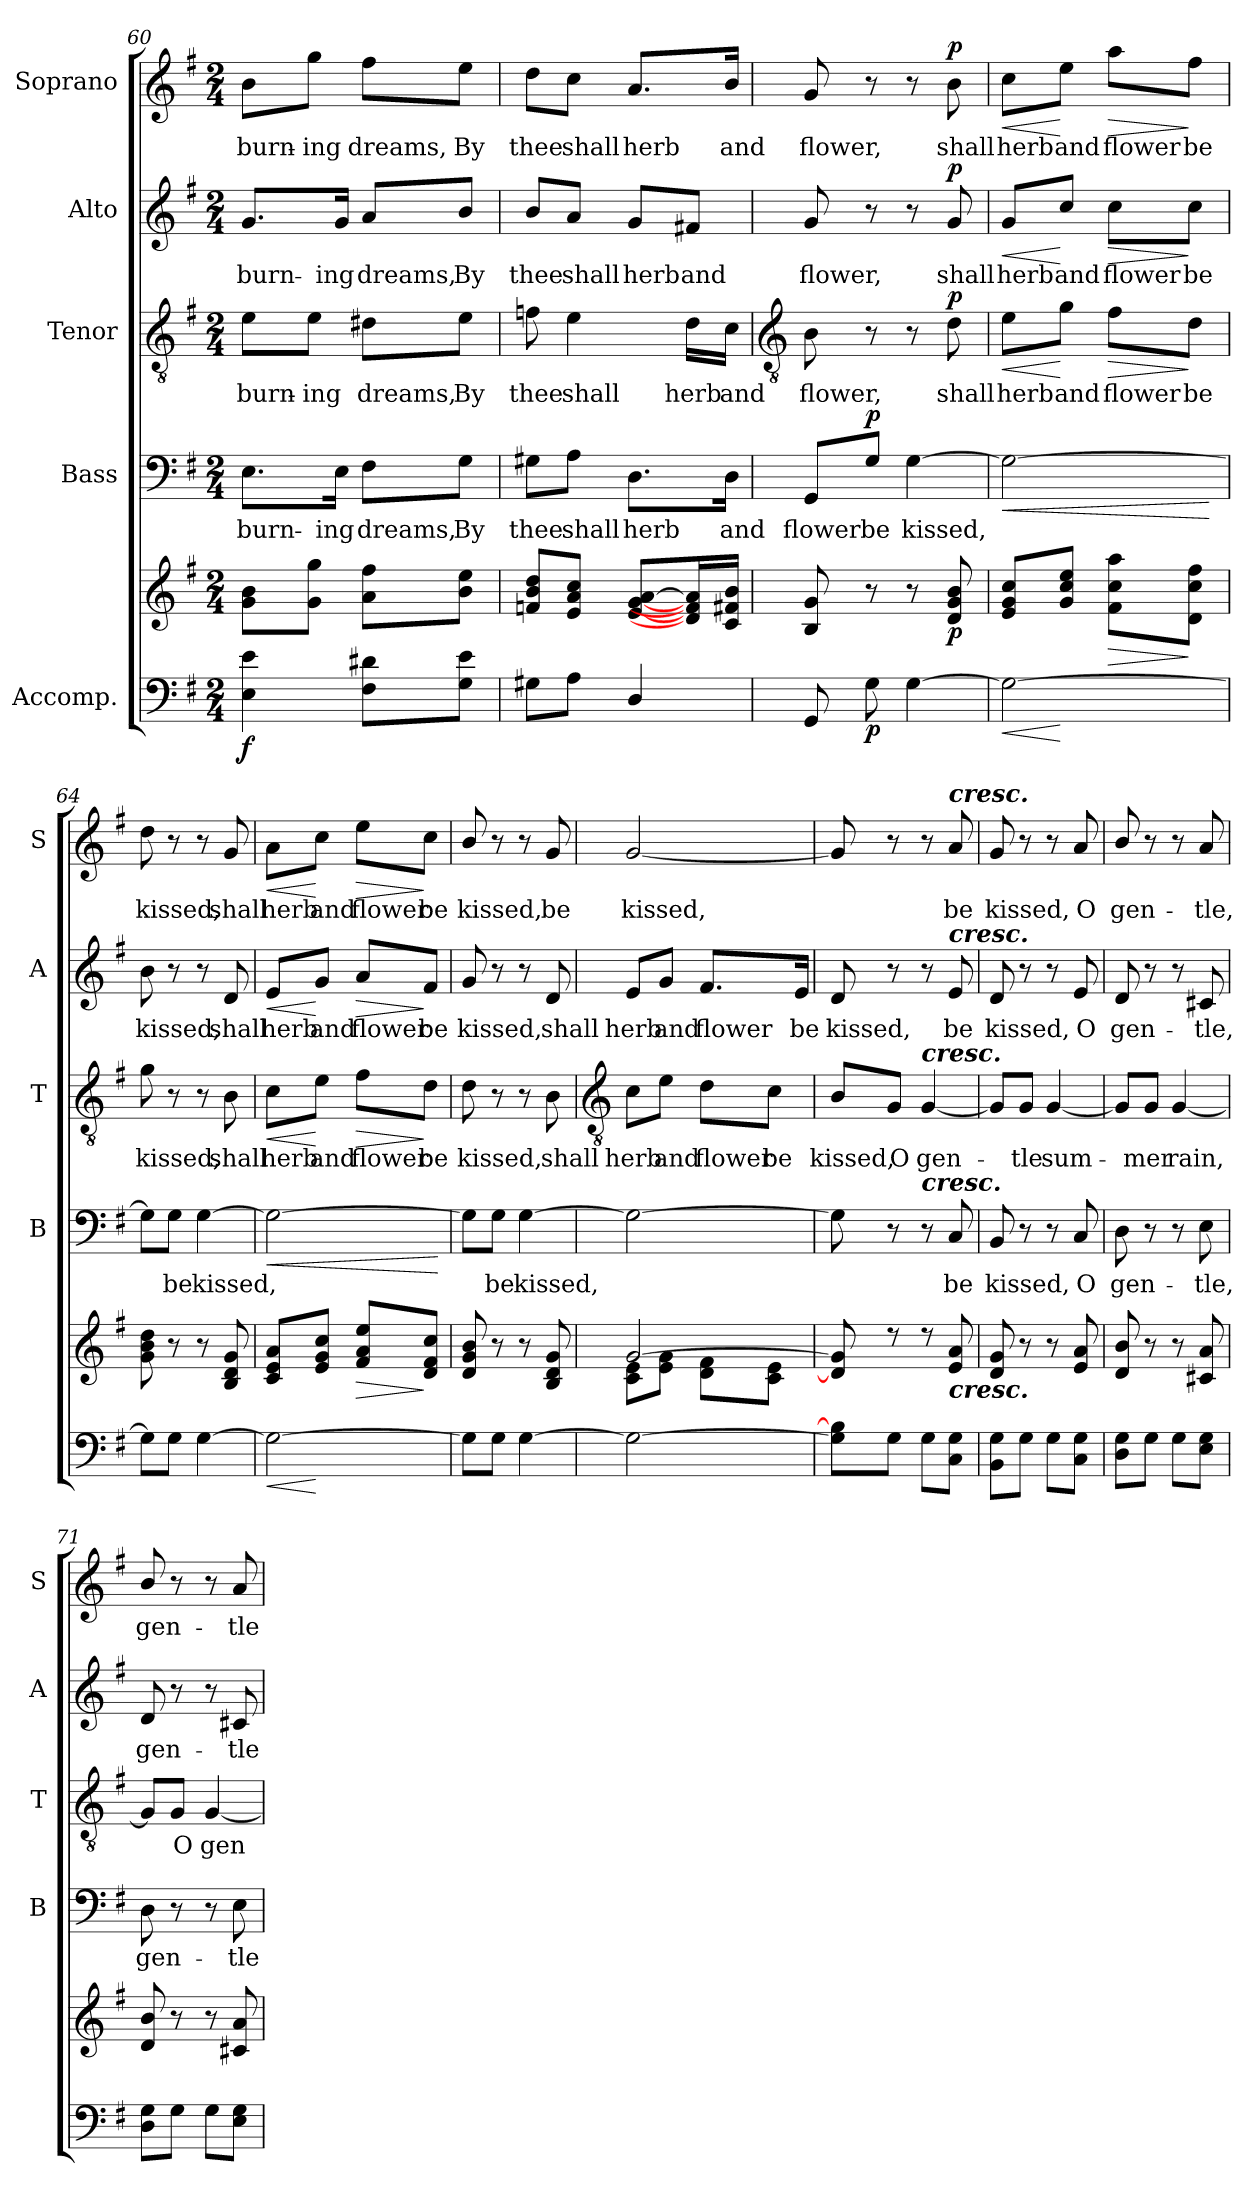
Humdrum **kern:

**kern	**kern	**dynam	**kern	**text	**dynam	**kern	**text	**dynam	**kern	**text	**dynam	**kern	**text	**dynam
*part5	*part5	*part5	*part4	*part4	*part4	*part3	*part3	*part3	*part2	*part2	*part2	*part1	*part1	*part1
*staff6	*staff5	*staff5/6	*staff4	*staff4	*staff4	*staff3	*staff3	*staff3	*staff2	*staff2	*staff2	*staff1	*staff1	*staff1
*I"Accomp.	*	*	*I"Bass	*	*	*I"Tenor	*	*	*I"Alto	*	*	*I"Soprano	*	*
*	*	*	*I'B	*	*	*I'T	*	*	*I'A	*	*	*I'S	*	*
*clefF4	*clefG2	*	*clefF4	*	*	*clefGv2	*	*	*clefG2	*	*	*clefG2	*	*
*k[f#]	*k[f#]	*	*k[f#]	*	*	*k[f#]	*	*	*k[f#]	*	*	*k[f#]	*	*
*G:	*G:	*	*G:	*	*	*G:	*	*	*G:	*	*	*G:	*	*
*M2/4	*M2/4	*	*M2/4	*	*	*M2/4	*	*	*M2/4	*	*	*M2/4	*	*
=60	=60	=60	=60	=60	=60	=60	=60	=60	=60	=60	=60	=60	=60	=60
!	!	!LO:DY:b=2	!	!LO:LY:b	!	!	!LO:LY:b	!	!	!LO:LY:b	!	!	!LO:LY:b	!
4E 4e	8g 8bL	f	8.E\L	burn-	.	8e\L	burn-	.	8.g/L	burn-	.	8b\L	burn-	.
!	!	!	!	!	!	!	!LO:LY:b	!	!	!	!	!	!LO:LY:b	!
.	8g 8ggJ	.	.	.	.	8e\J	-ing	.	.	.	.	8gg\J	-ing	.
!	!	!	!	!LO:LY:b	!	!	!	!	!	!LO:LY:b	!	!	!	!
.	.	.	16E\Jk	-ing	.	.	.	.	16g/Jk	-ing	.	.	.	.
!	!	!	!	!LO:LY:b	!	!	!LO:LY:b	!	!	!LO:LY:b	!	!	!LO:LY:b	!
8F# 8d#XL	8a 8ff#L	.	8F#\L	dreams,	.	8d#X\L	dreams,	.	8a/L	dreams,	.	8ff#\L	dreams,	.
!	!	!	!	!LO:LY:b	!	!	!LO:LY:b	!	!	!LO:LY:b	!	!	!LO:LY:b	!
8G 8eJ	8b 8eeJ	.	8G\J	By	.	8e\J	By	.	8b/J	By	.	8ee\J	By	.
=61	=61	=61	=61	=61	=61	=61	=61	=61	=61	=61	=61	=61	=61	=61
!	!	!	!	!LO:LY:b	!	!	!LO:LY:b	!	!	!LO:LY:b	!	!	!LO:LY:b	!
8G#XL	8fn 8b 8ddL	.	8G#X\L	thee	.	8fn	thee	.	8b/L	thee	.	8dd\L	thee	.
!	!	!	!	!LO:LY:b	!	!	!LO:LY:b	!	!	!LO:LY:b	!	!	!LO:LY:b	!
8AJ	8e 8a 8ccJ	.	8A\J	shall	.	4e	shall	.	8a/J	shall	.	8cc\J	shall	.
!	!	!	!	!LO:LY:b	!	!	!	!	!	!LO:LY:b	!	!	!LO:LY:b	!
4D/	[8e [8g [8aL	.	8.D\L	herb	.	.	.	.	8g/L	herb	.	8.a/L	herb	.
!	!	!	!	!	!	!	!LO:LY:b	!	!	!LO:LY:b	!	!	!	!
.	16d] 16f#] 16a]L	.	.	.	.	16d\LL	herb	.	8f#X/J	and	.	.	.	.
!	!	!	!	!LO:LY:b	!	!	!LO:LY:b	!	!	!	!	!	!LO:LY:b	!
.	16c 16f# 16bJJ	.	16D\Jk	and	.	16c\JJ	and	.	.	.	.	16b/Jk	and	.
!!LO:LB:g=z
=62	=62	=62	=62	=62	=62	=62	=62	=62	=62	=62	=62	=62	=62	=62
*	*	*	*	*	*	*clefGv2	*	*	*	*	*	*	*	*
!	!	!	!	!LO:LY:b	!	!	!LO:LY:b	!	!	!LO:LY:b	!	!	!LO:LY:b	!
8GG	8B 8g	.	8GG/L	flower	.	8B	flower,	.	8g	flower,	.	8g	flower,	.
!	!	!LO:DY:b=2	!	!LO:LY:b	!LO:DY:b	!	!	!	!	!	!	!	!	!
8G	8r	p	8G/J	be	p	8r	.	.	8r	.	.	8r	.	.
!	!	!	!	!LO:LY:b	!	!	!	!	!	!	!	!	!	!
[4G	8r	.	[4G	kissed,	.	8r	.	.	8r	.	.	8r	.	.
!	!	!LO:DY:b	!	!	!	!	!LO:LY:b	!LO:DY:b	!	!LO:LY:b	!LO:DY:b	!	!LO:LY:b	!LO:DY:b
.	8d 8g 8b	p	.	.	.	8d	shall	p	8g	shall	p	8b	shall	p
=63	=63	=63	=63	=63	=63	=63	=63	=63	=63	=63	=63	=63	=63	=63
!	!	!LO:HP:b=2	!	!	!	!	!	!	!	!	!	!	!	!
!	!	!LO:HP:n=1:b	!	!	!LO:HP:b	!	!	!	!	!	!	!	!	!
!	!	!	!	!	!LO:HP:n=1:b	!	!LO:LY:b	!LO:HP:b	!	!LO:LY:b	!LO:HP:b	!	!LO:LY:b	!LO:HP:b
2G_	8e 8g 8ccL	> <	2G_	.	< >	8e\L	herb	<	8g/L	herb	<	8cc\L	herb	<
!	!	!	!	!	!	!	!LO:LY:b	!	!	!LO:LY:b	!	!	!LO:LY:b	!
.	8g 8cc 8eeJ	[	.	.	.	8g\J	and	[	8cc/J	and	[	8ee\J	and	[
!	!	!LO:HP:b	!	!	!	!	!LO:LY:b	!LO:HP:b	!	!LO:LY:b	!LO:HP:b	!	!LO:LY:b	!LO:HP:b
.	8f# 8cc 8aaL	>	.	.	.	8f#\L	flower	>	8cc\L	flower	>	8aa\L	flower	>
!	!	!	!	!	!	!	!LO:LY:b	!	!	!LO:LY:b	!	!	!LO:LY:b	!
.	8d 8cc 8ff#J	]	.	.	.	8d\J	be	]	8cc\J	be	]	8ff#\J	be	]
.	.	.	.	.	[	.	.	.	.	.	.	.	.	.
=64	=64	=64	=64	=64	=64	=64	=64	=64	=64	=64	=64	=64	=64	=64
!	!	!	!	!	!	!	!LO:LY:b	!	!	!LO:LY:b	!	!	!LO:LY:b	!
8GL]	8g 8b 8dd	.	8G\L]	.	.	8g	kissed,	.	8b	kissed,	.	8dd	kissed,	.
!	!	!	!	!LO:LY:b	!	!	!	!	!	!	!	!	!	!
8GJ	8r	]	8G\J	be	]	8r	.	.	8r	.	.	8r	.	.
!	!	!	!	!LO:LY:b	!	!	!	!	!	!	!	!	!	!
[4G	8r	.	[4G	kissed,	.	8r	.	.	8r	.	.	8r	.	.
!	!	!	!	!	!	!	!LO:LY:b	!	!	!LO:LY:b	!	!	!LO:LY:b	!
.	8B 8d 8g	.	.	.	.	8B	shall	.	8d	shall	.	8g	shall	.
=65	=65	=65	=65	=65	=65	=65	=65	=65	=65	=65	=65	=65	=65	=65
!	!	!LO:HP:b=2	!	!	!	!	!	!	!	!	!	!	!	!
!	!	!LO:HP:n=1:b	!	!	!LO:HP:b	!	!	!	!	!	!	!	!	!
!	!	!	!	!	!LO:HP:n=1:b	!	!LO:LY:b	!LO:HP:b	!	!LO:LY:b	!LO:HP:b	!	!LO:LY:b	!LO:HP:b
2G_	8c 8e 8aL	> <	2G_	.	< >	8c\L	herb	<	8e/L	herb	<	8a\L	herb	<
!	!	!	!	!	!	!	!LO:LY:b	!	!	!LO:LY:b	!	!	!LO:LY:b	!
.	8e 8g 8ccJ	[	.	.	.	8e\J	and	[	8g/J	and	[	8cc\J	and	[
!	!	!LO:HP:b	!	!	!	!	!LO:LY:b	!LO:HP:b	!	!LO:LY:b	!LO:HP:b	!	!LO:LY:b	!LO:HP:b
.	8f# 8a 8eeL	>	.	.	.	8f#\L	flower	>	8a/L	flower	>	8ee\L	flower	>
!	!	!	!	!	!	!	!LO:LY:b	!	!	!LO:LY:b	!	!	!LO:LY:b	!
.	8d 8f# 8ccJ	]	.	.	.	8d\J	be	]	8f#/J	be	]	8cc\J	be	]
.	.	.	.	.	[	.	.	.	.	.	.	.	.	.
=66	=66	=66	=66	=66	=66	=66	=66	=66	=66	=66	=66	=66	=66	=66
!	!	!	!	!	!	!	!LO:LY:b	!	!	!LO:LY:b	!	!	!LO:LY:b	!
8GL]	8d/ 8g/ 8b/	.	8G\L]	.	.	8d	kissed,	.	8g	kissed,	.	8b/	kissed,	.
!	!	!	!	!LO:LY:b	!	!	!	!	!	!	!	!	!	!
8GJ	8r	]	8G\J	be	]	8r	.	.	8r	.	.	8r	.	.
!	!	!	!	!LO:LY:b	!	!	!	!	!	!	!	!	!	!
[4G	8r	.	[4G	kissed,	.	8r	.	.	8r	.	.	8r	.	.
!	!	!	!	!	!	!	!LO:LY:b	!	!	!LO:LY:b	!	!	!LO:LY:b	!
.	8B 8d 8g	.	.	.	.	8B	shall	.	8d	shall	.	8g	be	.
!!LO:LB:g=z
=67	=67	=67	=67	=67	=67	=67	=67	=67	=67	=67	=67	=67	=67	=67
*	*	*	*	*	*	*clefGv2	*	*	*	*	*	*	*	*
*	*^	*	*	*	*	*	*	*	*	*	*	*	*	*
!	!	!	!	!	!	!	!	!LO:LY:b	!	!	!LO:LY:b	!	!	!LO:LY:b	!
2G_	[2g/	8c\ 8e\L	.	2G_	.	.	8c\L	herb	.	8e/L	herb	.	[2g	kissed,	.
!	!	!	!	!	!	!	!	!LO:LY:b	!	!	!LO:LY:b	!	!	!	!
.	.	8e\ 8g\J	.	.	.	.	8e\J	and	.	8g/J	and	.	.	.	.
!	!	!	!	!	!	!	!	!LO:LY:b	!	!	!LO:LY:b	!	!	!	!
.	.	8d\ 8f#\L	.	.	.	.	8d\L	flower	.	8.f#/L	flower	.	.	.	.
!	!	!	!	!	!	!	!	!LO:LY:b	!	!	!	!	!	!	!
.	.	8c\ 8e\J	.	.	.	.	8c\J	be	.	.	.	.	.	.	.
!	!	!	!	!	!	!	!	!	!	!	!LO:LY:b	!	!	!	!
.	.	.	.	.	.	.	.	.	.	16e/Jk	be	.	.	.	.
=68	=68	=68	=68	=68	=68	=68	=68	=68	=68	=68	=68	=68	=68	=68	=68
!	!	!LO:N:vis=1	!	!	!	!	!	!LO:LY:b	!	!	!LO:LY:b	!	!	!	!
8G] 8B]L	8d/] 8g/]	2ryy	.	8G]	.	.	8B/L	kissed,	.	8d	kissed,	.	8g]	.	.
!	!	!	!	!	!	!	!	!LO:LY:b	!	!	!	!	!	!	!
8GJ	8r	.	.	8r	.	.	8G/J	O	.	8r	.	.	8r	.	.
!	!	!	!	!	!	!	!LO:TX:a:Bi:t=cresc.	!	!	!	!	!	!	!	!
!	!	!	!	!LO:TX:a:Bi:t=cresc.	!	!	!	!	!	!	!	!	!	!	!
!	!	!	!	!	!	!	!	!LO:LY:b	!	!	!	!	!	!	!
8GL	8r	.	.	8r	.	.	[4G	gen-	.	8r	.	.	8r	.	.
!	!	!	!	!	!	!	!	!	!	!	!	!	!LO:TX:a:Bi:t=cresc.	!	!
!	!	!	!	!	!	!	!	!	!	!LO:TX:a:Bi:t=cresc.	!	!	!	!	!
!	!LO:TX:b:Bi:t=cresc.	!	!	!	!	!	!	!	!	!	!	!	!	!	!
!	!	!	!	!	!LO:LY:b	!	!	!	!	!	!LO:LY:b	!	!	!LO:LY:b	!
8C 8GJ	8e/ 8a/	.	.	8C	be	.	.	.	.	8e	be	.	8a	be	.
*	*v	*v	*	*	*	*	*	*	*	*	*	*	*	*	*
=69	=69	=69	=69	=69	=69	=69	=69	=69	=69	=69	=69	=69	=69	=69
!	!	!	!	!LO:LY:b	!	!	!	!	!	!LO:LY:b	!	!	!LO:LY:b	!
8BB 8GL	8d/ 8g/	.	8BB	kissed,	.	8G/L]	.	.	8d	kissed,	.	8g	kissed,	.
!	!	!	!	!	!	!	!LO:LY:b	!	!	!	!	!	!	!
8GJ	8r	.	8r	.	.	8G/J	tle	.	8r	.	.	8r	.	.
!	!	!	!	!	!	!	!LO:LY:b	!	!	!	!	!	!	!
8GL	8r	.	8r	.	.	[4G	sum-	.	8r	.	.	8r	.	.
!	!	!	!	!LO:LY:b	!	!	!	!	!	!LO:LY:b	!	!	!LO:LY:b	!
8C 8GJ	8e/ 8a/	.	8C	O	.	.	.	.	8e	O	.	8a	O	.
=70	=70	=70	=70	=70	=70	=70	=70	=70	=70	=70	=70	=70	=70	=70
!	!	!	!	!LO:LY:b	!	!	!	!	!	!LO:LY:b	!	!	!LO:LY:b	!
8D 8GL	8d/ 8b/	.	8D	gen-	.	8G/L]	.	.	8d	gen-	.	8b/	gen-	.
!	!	!	!	!	!	!	!LO:LY:b	!	!	!	!	!	!	!
8GJ	8r	.	8r	.	.	8G/J	mer	.	8r	.	.	8r	.	.
!	!	!	!	!	!	!	!LO:LY:b	!	!	!	!	!	!	!
8GL	8r	.	8r	.	.	[4G	rain,	.	8r	.	.	8r	.	.
!	!	!	!	!LO:LY:b	!	!	!	!	!	!LO:LY:b	!	!	!LO:LY:b	!
8E 8GJ	8c#X/ 8a/	.	8E	-tle,	.	.	.	.	8c#X	-tle,	.	8a	-tle,	.
=71	=71	=71	=71	=71	=71	=71	=71	=71	=71	=71	=71	=71	=71	=71
!	!	!	!	!LO:LY:b	!	!	!	!	!	!LO:LY:b	!	!	!LO:LY:b	!
8D 8GL	8d/ 8b/	.	8D	gen-	.	8G/L]	.	.	8d	gen-	.	8b/	gen-	.
!	!	!	!	!	!	!	!LO:LY:b	!	!	!	!	!	!	!
8GJ	8r	.	8r	.	.	8G/J	O	.	8r	.	.	8r	.	.
!	!	!	!	!	!	!	!LO:LY:b	!	!	!	!	!	!	!
8GL	8r	.	8r	.	.	[4G	gen-	.	8r	.	.	8r	.	.
!	!	!	!	!LO:LY:b	!	!	!	!	!	!LO:LY:b	!	!	!LO:LY:b	!
8E 8GJ	8c#X/ 8a/	.	8E	-tle	.	.	.	.	8c#X	-tle	.	8a	-tle	.
=	=	=	=	=	=	=	=	=	=	=	=	=	=	=
*-	*-	*-	*-	*-	*-	*-	*-	*-	*-	*-	*-	*-	*-	*-
